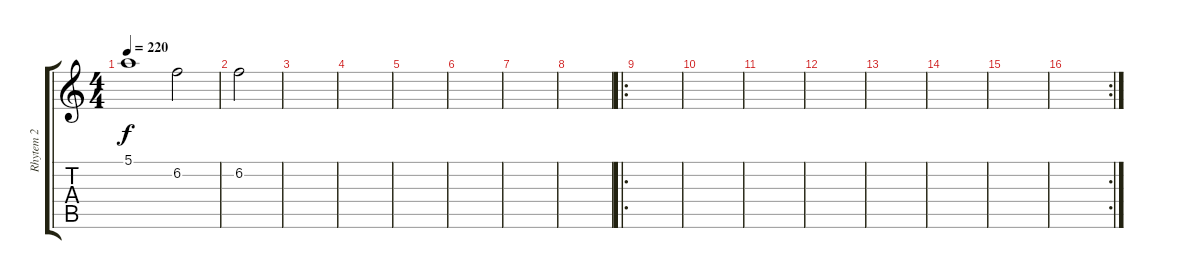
\track ("Rhytem 2" "Rhytem 2") {instrument acousticguitarnylon}
\staff {score tabs}
\tuning (E4 B3 G3 D3 A2 E2) {hide}
\ts (4 4)
\tempo 220
\clef g2
\ks c
5.1.1{dy f} 6.2.2 |
6.2.2 |
|
|
|
|
|
|
\ro
|
|
|
|
|
|
|
\rc 2
